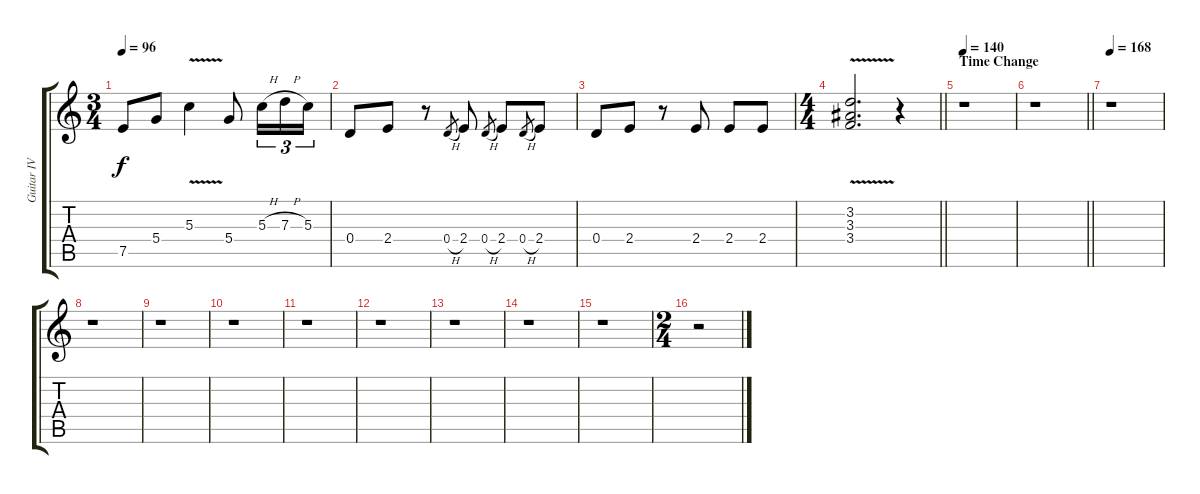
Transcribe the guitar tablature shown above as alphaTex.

\track ("Guitar IV" "Guitar IV") {instrument overdrivenguitar}
\staff {score tabs}
\tuning (E4 B3 G3 D3 A2 E2) {hide}
\ts (3 4)
\tempo 96
\clef g2
\ks c
7.5.8{dy f} 5.4.8 5.3{v}.4 5.4.8 5.3{h}.16{tu (3 2)} 7.3{h}.16{tu (3 2)} 5.3.16{tu (3 2)} |
0.4.8 2.4.8 r.8 0.4{h}.8{gr} 2.4.8 0.4{h}.8{gr} 2.4.8 0.4{h}.8{gr} 2.4.8 |
0.4.8 2.4.8 r.8 2.4.8 2.4.8 2.4.8 |
\ts (4 4)
\barLineRight lightlight
(3.2{v} 3.3{v} 3.4{v}).2{d} r.4 |
\section ("" "Time Change")
\tempo 140
r.1 |
\barLineRight lightlight
r.1 |
\tempo 168
r.1 |
r.1 |
r.1 |
r.1 |
r.1 |
r.1 |
r.1 |
r.1 |
r.1 |
\ts (2 4)
r.2
